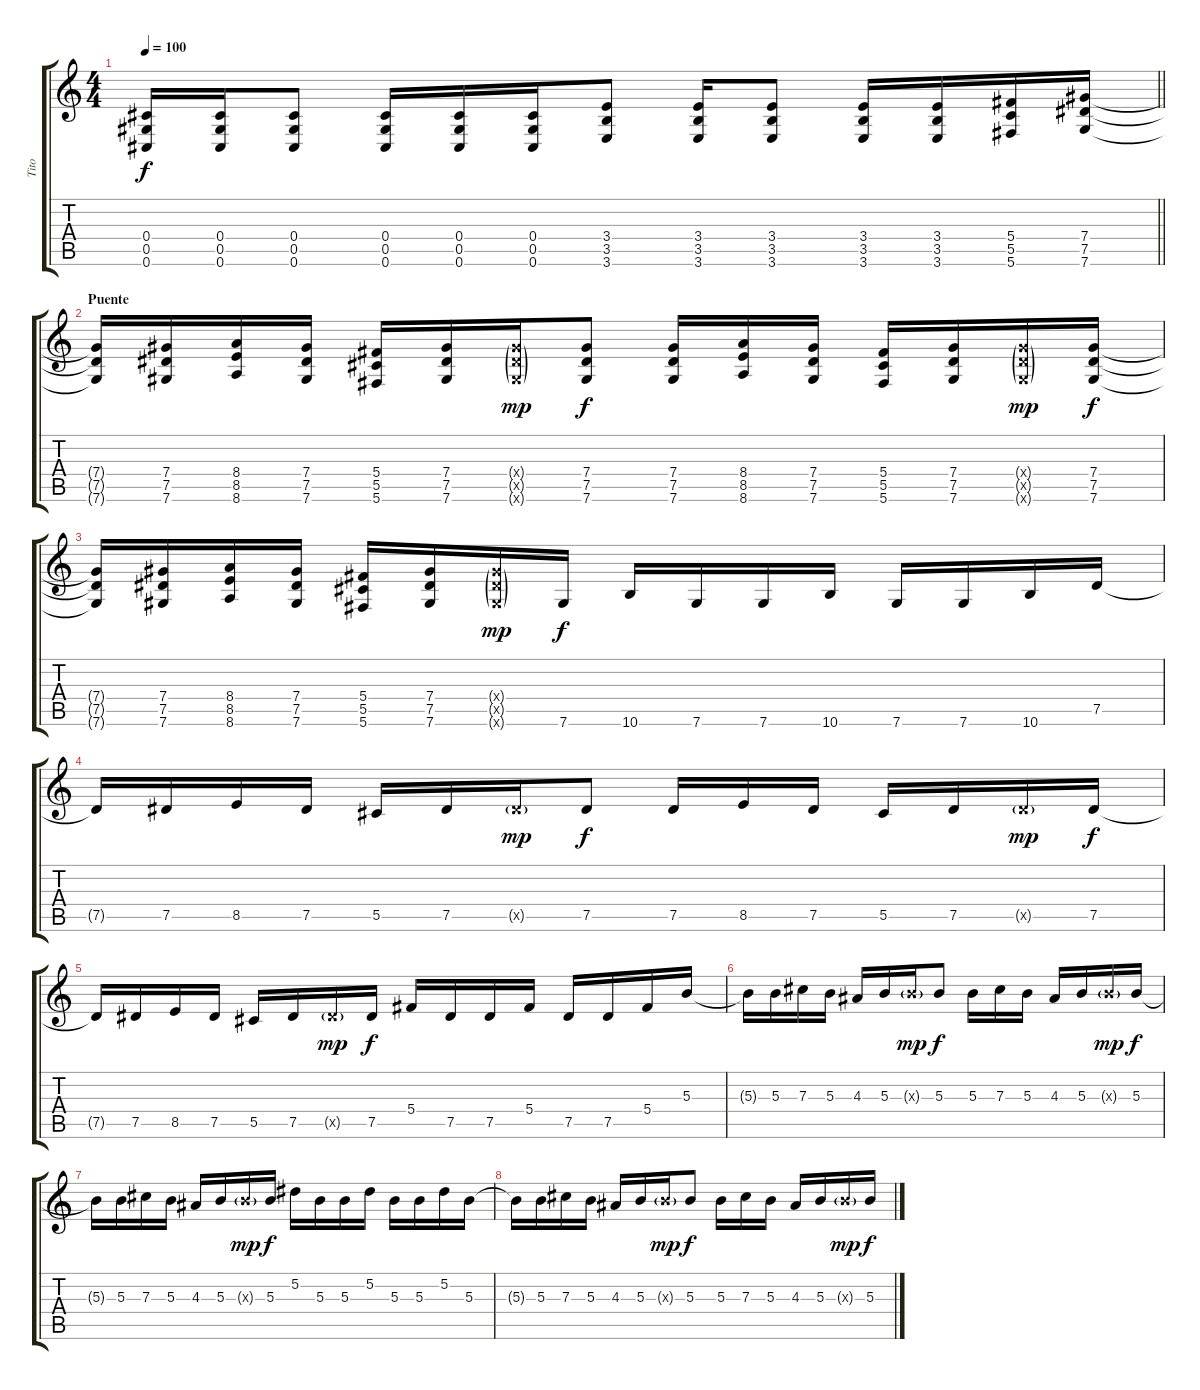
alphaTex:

\track ("Tito" "Tito") {instrument distortionguitar}
\staff {score tabs}
\tuning (Eb4 Bb3 Gb3 Db3 Ab2 Db2) {hide}
\ts (4 4)
\tempo 100
\clef g2
\barLineRight lightlight
\ks c
(0.4{t} 0.5{t} 0.6{t}).16{dy f} (0.4 0.5 0.6).16 (0.4 0.5 0.6).8 (0.4 0.5 0.6).16 (0.4 0.5 0.6).16 (0.4 0.5 0.6).16 (3.4 3.5 3.6).8 (3.4 3.5 3.6).16 (3.4 3.5 3.6).8 (3.4 3.5 3.6).16 (3.4 3.5 3.6).16 (5.4 5.5 5.6).16 (7.4 7.5 7.6).16 |
\section ("" "Puente")
(7.4{t} 7.5{t} 7.6{t}).16 (7.4 7.5 7.6).16 (8.4 8.5 8.6).16 (7.4 7.5 7.6).16 (5.4 5.5 5.6).16 (7.4 7.5 7.6).16 (7.4{g x} 7.5{g x} 7.6{g x}).16{dy mp} (7.4 7.5 7.6).8{dy f} (7.4 7.5 7.6).16 (8.4 8.5 8.6).16 (7.4 7.5 7.6).16 (5.4 5.5 5.6).16 (7.4 7.5 7.6).16 (7.4{g x} 7.5{g x} 7.6{g x}).16{dy mp} (7.4 7.5 7.6).16{dy f} |
(7.4{t} 7.5{t} 7.6{t}).16 (7.4 7.5 7.6).16 (8.4 8.5 8.6).16 (7.4 7.5 7.6).16 (5.4 5.5 5.6).16 (7.4 7.5 7.6).16 (7.4{g x} 7.5{g x} 7.6{g x}).16{dy mp} 7.6.16{dy f} 10.6.16 7.6.16 7.6.16 10.6.16 7.6.16 7.6.16 10.6.16 7.5.16 |
7.5{t}.16 7.5.16 8.5.16 7.5.16 5.5.16 7.5.16 7.5{g x}.16{dy mp} 7.5.8{dy f} 7.5.16 8.5.16 7.5.16 5.5.16 7.5.16 7.5{g x}.16{dy mp} 7.5.16{dy f} |
7.5{t}.16 7.5.16 8.5.16 7.5.16 5.5.16 7.5.16 7.5{g x}.16{dy mp} 7.5.16{dy f} 5.4.16 7.5.16 7.5.16 5.4.16 7.5.16 7.5.16 5.4.16 5.3.16 |
5.3{t}.16 5.3.16 7.3.16 5.3.16 4.3.16 5.3.16 5.3{g x}.16{dy mp} 5.3.8{dy f} 5.3.16 7.3.16 5.3.16 4.3.16 5.3.16 5.3{g x}.16{dy mp} 5.3.16{dy f} |
5.3{t}.16 5.3.16 7.3.16 5.3.16 4.3.16 5.3.16 5.3{g x}.16{dy mp} 5.3.16{dy f} 5.2.16 5.3.16 5.3.16 5.2.16 5.3.16 5.3.16 5.2.16 5.3.16 |
5.3{t}.16 5.3.16 7.3.16 5.3.16 4.3.16 5.3.16 5.3{g x}.16{dy mp} 5.3.8{dy f} 5.3.16 7.3.16 5.3.16 4.3.16 5.3.16 5.3{g x}.16{dy mp} 5.3.16{dy f}
